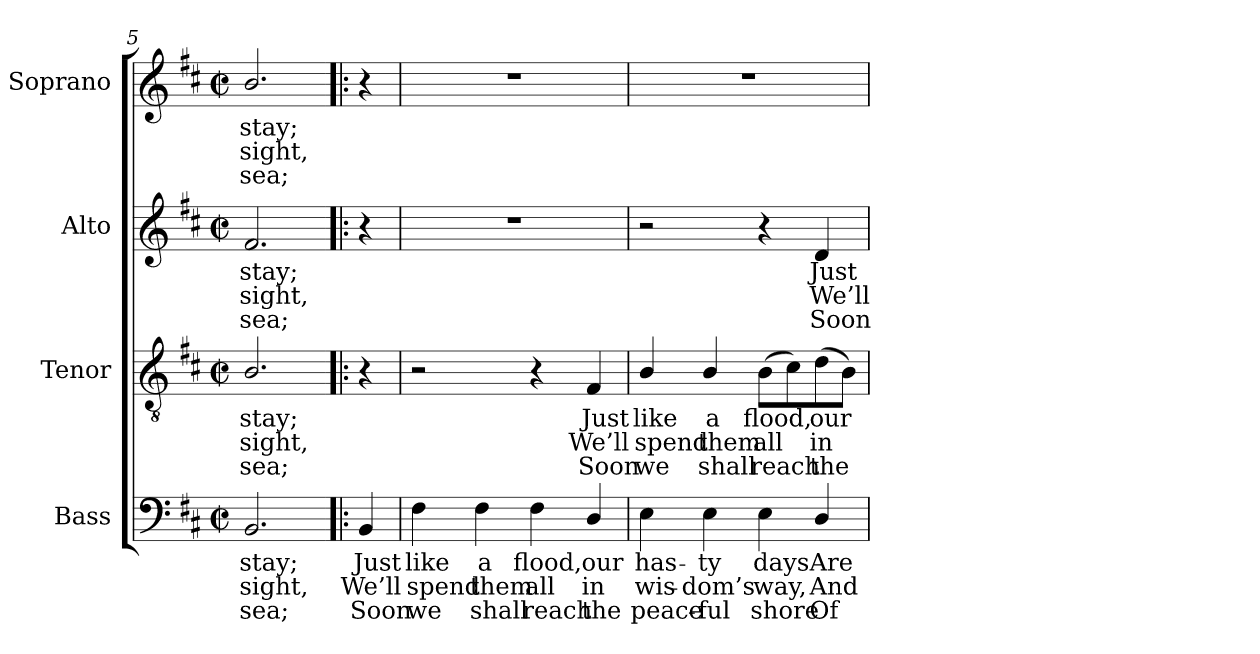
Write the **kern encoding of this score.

**kern	**text	**text	**text	**kern	**text	**text	**text	**kern	**text	**text	**text	**kern	**text	**text	**text
*part4	*part4	*part4	*part4	*part3	*part3	*part3	*part3	*part2	*part2	*part2	*part2	*part1	*part1	*part1	*part1
*staff4	*staff4	*staff4	*staff4	*staff3	*staff3	*staff3	*staff3	*staff2	*staff2	*staff2	*staff2	*staff1	*staff1	*staff1	*staff1
*I"Bass	*	*	*	*I"Tenor	*	*	*	*I"Alto	*	*	*	*I"Soprano	*	*	*
*I'B.	*	*	*	*I'T.	*	*	*	*I'A.	*	*	*	*I'S.	*	*	*
*clefF4	*	*	*	*clefGv2	*	*	*	*clefG2	*	*	*	*clefG2	*	*	*
*	*	*	*	*ITrd7c12	*	*	*	*	*	*	*	*	*	*	*
*k[f#c#]	*	*	*	*k[f#c#]	*	*	*	*k[f#c#]	*	*	*	*k[f#c#]	*	*	*
*b:	*	*	*	*b:	*	*	*	*b:	*	*	*	*b:	*	*	*
*M2/2	*	*	*	*M2/2	*	*	*	*M2/2	*	*	*	*M2/2	*	*	*
*met(c|)	*	*	*	*met(c|)	*	*	*	*met(c|)	*	*	*	*met(c|)	*	*	*
=5	=5	=5	=5	=5	=5	=5	=5	=5	=5	=5	=5	=5	=5	=5	=5
!	!LO:LY:b:color=#000000	!LO:LY:b:color=#000000	!LO:LY:b:color=#000000	!	!	!	!	!	!	!	!	!	!	!	!
!	!	!	!	!	!LO:LY:b:color=#000000	!LO:LY:b:color=#000000	!LO:LY:b:color=#000000	!	!	!	!	!	!	!	!
!	!	!	!	!	!	!	!	!	!LO:LY:b:color=#000000	!LO:LY:b:color=#000000	!LO:LY:b:color=#000000	!	!	!	!
!	!	!	!	!	!	!	!	!	!	!	!	!	!LO:LY:b:color=#000000	!LO:LY:b:color=#000000	!LO:LY:b:color=#000000
2.BBi/	stay;	sight,	sea;	2.BBi/	stay;	sight,	sea;	2.f#i/	stay;	sight,	sea;	2.bi/	stay;	sight,	sea;
=6!|:	=6!|:	=6!|:	=6!|:	=6!|:	=6!|:	=6!|:	=6!|:	=6!|:	=6!|:	=6!|:	=6!|:	=6!|:	=6!|:	=6!|:	=6!|:
!	!LO:LY:b:color=#000000	!LO:LY:b:color=#000000	!LO:LY:b:color=#000000	!	!	!	!	!	!	!	!	!	!	!	!
4BBi/	Just	We’ll	Soon	4r	.	.	.	4r	.	.	.	4r	.	.	.
=7	=7	=7	=7	=7	=7	=7	=7	=7	=7	=7	=7	=7	=7	=7	=7
!	!LO:LY:b:color=#000000	!LO:LY:b:color=#000000	!LO:LY:b:color=#000000	!	!	!	!	!	!	!	!	!	!	!	!
4F#i\	like	spend	we	2r	.	.	.	1r	.	.	.	1r	.	.	.
!	!LO:LY:b:color=#000000	!LO:LY:b:color=#000000	!LO:LY:b:color=#000000	!	!	!	!	!	!	!	!	!	!	!	!
4F#i\	a	them	shall	.	.	.	.	.	.	.	.	.	.	.	.
!	!LO:LY:b:color=#000000	!LO:LY:b:color=#000000	!LO:LY:b:color=#000000	!	!	!	!	!	!	!	!	!	!	!	!
4F#i\	flood,	all	reach	4r	.	.	.	.	.	.	.	.	.	.	.
!	!LO:LY:b:color=#000000	!LO:LY:b:color=#000000	!LO:LY:b:color=#000000	!	!	!	!	!	!	!	!	!	!	!	!
!	!	!	!	!	!LO:LY:b:color=#000000	!LO:LY:b:color=#000000	!LO:LY:b:color=#000000	!	!	!	!	!	!	!	!
4Di/	our	in	the	4FF#i/	Just	We’ll	Soon	.	.	.	.	.	.	.	.
!!LO:LB:g=z
=8	=8	=8	=8	=8	=8	=8	=8	=8	=8	=8	=8	=8	=8	=8	=8
!	!LO:LY:b:color=#000000	!LO:LY:b:color=#000000	!LO:LY:b:color=#000000	!	!	!	!	!	!	!	!	!	!	!	!
!	!	!	!	!	!LO:LY:b:color=#000000	!LO:LY:b:color=#000000	!LO:LY:b:color=#000000	!	!	!	!	!	!	!	!
4Ei\	has-	wis-	peace-	4BBi/	like	spend	we	2r	.	.	.	1r	.	.	.
!	!LO:LY:b:color=#000000	!LO:LY:b:color=#000000	!LO:LY:b:color=#000000	!	!	!	!	!	!	!	!	!	!	!	!
!	!	!	!	!	!LO:LY:b:color=#000000	!LO:LY:b:color=#000000	!LO:LY:b:color=#000000	!	!	!	!	!	!	!	!
4Ei\	-ty	-dom’s	-ful	4BBi/	a	them	shall	.	.	.	.	.	.	.	.
!	!LO:LY:b:color=#000000	!LO:LY:b:color=#000000	!LO:LY:b:color=#000000	!	!	!	!	!	!	!	!	!	!	!	!
!	!	!	!	!	!LO:LY:b:color=#000000	!LO:LY:b:color=#000000	!LO:LY:b:color=#000000	!	!	!	!	!	!	!	!
4Ei\	days	way,	shore	(8BBi\L	flood,	all	reach	4r	.	.	.	.	.	.	.
.	.	.	.	8C#i\)	.	.	.	.	.	.	.	.	.	.	.
!	!LO:LY:b:color=#000000	!LO:LY:b:color=#000000	!LO:LY:b:color=#000000	!	!	!	!	!	!	!	!	!	!	!	!
!	!	!	!	!	!LO:LY:b:color=#000000	!LO:LY:b:color=#000000	!LO:LY:b:color=#000000	!	!	!	!	!	!	!	!
!	!	!	!	!	!	!	!	!	!LO:LY:b:color=#000000	!LO:LY:b:color=#000000	!LO:LY:b:color=#000000	!	!	!	!
4Di/	Are	And	Of	(8Di\	our	in	the	4di/	Just	We’ll	Soon	.	.	.	.
.	.	.	.	8BBi\J)	.	.	.	.	.	.	.	.	.	.	.
=	=	=	=	=	=	=	=	=	=	=	=	=	=	=	=
*-	*-	*-	*-	*-	*-	*-	*-	*-	*-	*-	*-	*-	*-	*-	*-
